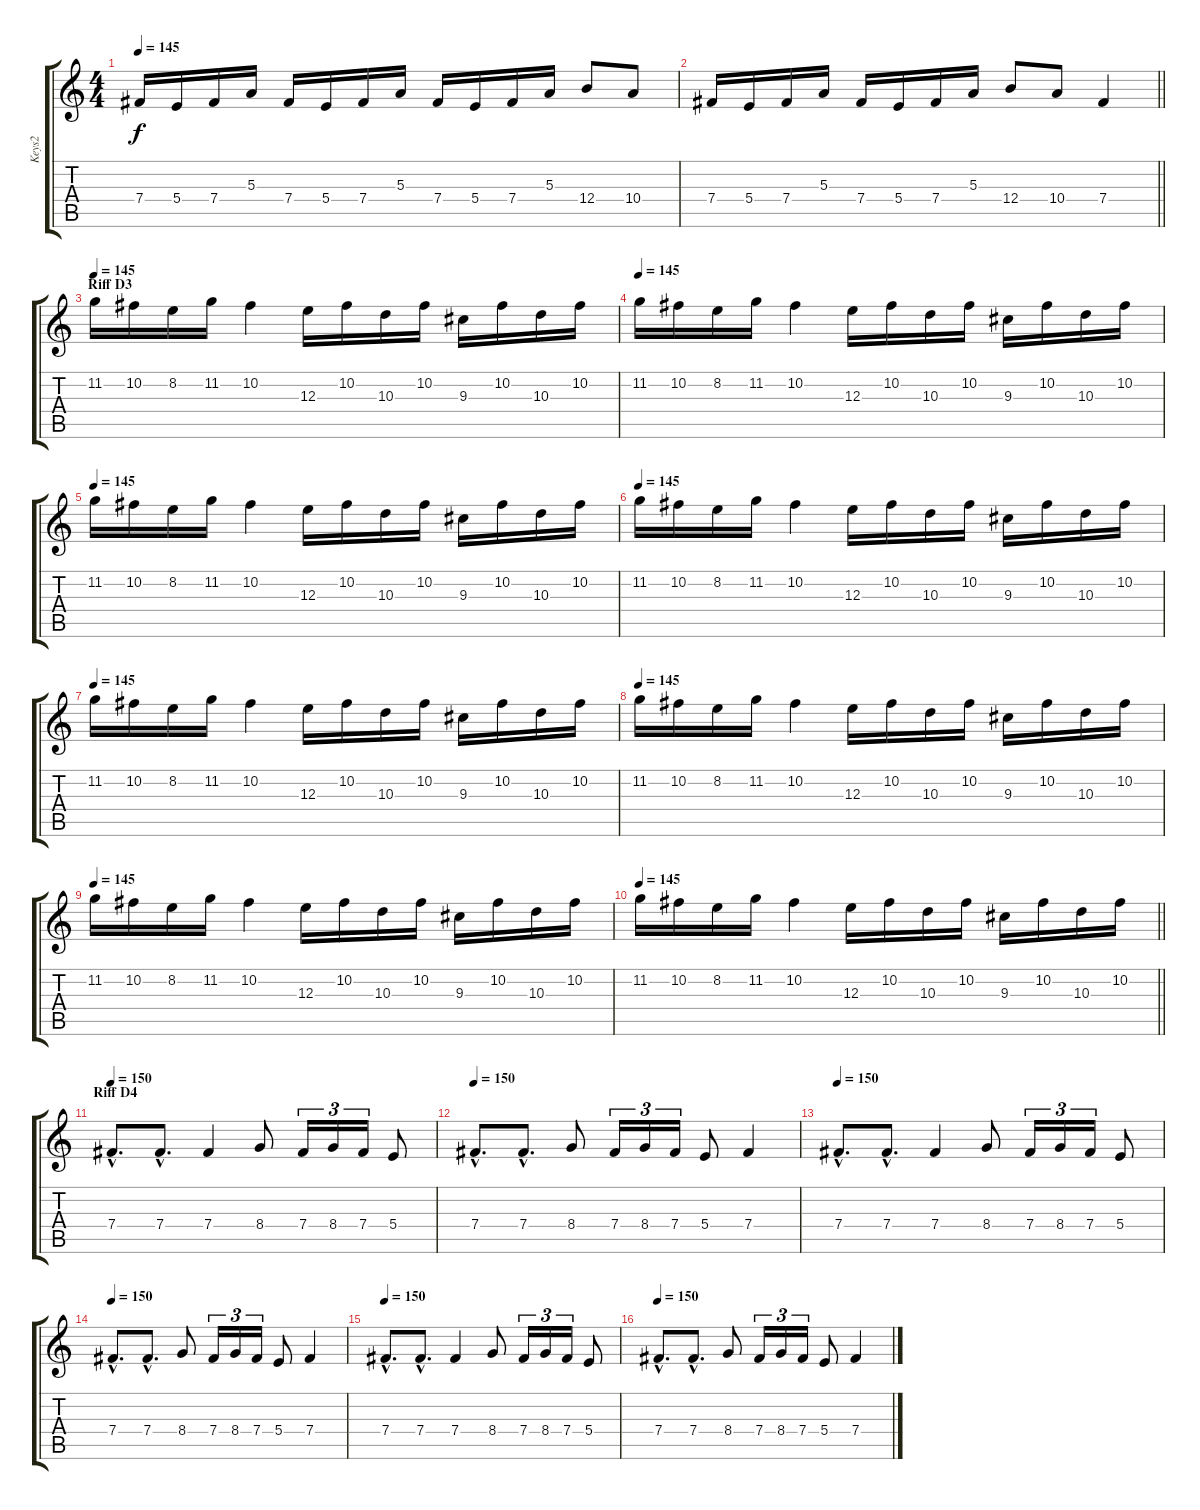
\track ("Keys2" "Keys2") {instrument lead8bassandlead}
\staff {score tabs}
\tuning (Db5 Ab4 E4 B3 Gb3 B2) {hide}
\ts (4 4)
\tempo 145
\clef g2
\ks c
7.4.16{dy f} 5.4.16 7.4.16 5.3.16 7.4.16 5.4.16 7.4.16 5.3.16 7.4.16 5.4.16 7.4.16 5.3.16 12.4.8 10.4.8 |
\barLineRight lightlight
7.4.16 5.4.16 7.4.16 5.3.16 7.4.16 5.4.16 7.4.16 5.3.16 12.4.8 10.4.8 7.4.4 |
\section ("" "Riff D3")
\tempo 145
11.2.16 10.2.16 8.2.16 11.2.16 10.2.4 12.3.16 10.2.16 10.3.16 10.2.16 9.3.16 10.2.16 10.3.16 10.2.16 |
\tempo 145
11.2.16 10.2.16 8.2.16 11.2.16 10.2.4 12.3.16 10.2.16 10.3.16 10.2.16 9.3.16 10.2.16 10.3.16 10.2.16 |
\tempo 145
11.2.16 10.2.16 8.2.16 11.2.16 10.2.4 12.3.16 10.2.16 10.3.16 10.2.16 9.3.16 10.2.16 10.3.16 10.2.16 |
\tempo 145
11.2.16 10.2.16 8.2.16 11.2.16 10.2.4 12.3.16 10.2.16 10.3.16 10.2.16 9.3.16 10.2.16 10.3.16 10.2.16 |
\tempo 145
11.2.16 10.2.16 8.2.16 11.2.16 10.2.4 12.3.16 10.2.16 10.3.16 10.2.16 9.3.16 10.2.16 10.3.16 10.2.16 |
\tempo 145
11.2.16 10.2.16 8.2.16 11.2.16 10.2.4 12.3.16 10.2.16 10.3.16 10.2.16 9.3.16 10.2.16 10.3.16 10.2.16 |
\tempo 145
11.2.16 10.2.16 8.2.16 11.2.16 10.2.4 12.3.16 10.2.16 10.3.16 10.2.16 9.3.16 10.2.16 10.3.16 10.2.16 |
\tempo 145
\barLineRight lightlight
11.2.16 10.2.16 8.2.16 11.2.16 10.2.4 12.3.16 10.2.16 10.3.16 10.2.16 9.3.16 10.2.16 10.3.16 10.2.16 |
\section ("" "Riff D4")
\tempo 150
7.4{hac}.8{d} 7.4{hac}.8{d} 7.4.4 8.4.8 7.4.16{tu (3 2)} 8.4.16{tu (3 2)} 7.4.16{tu (3 2)} 5.4.8 |
\tempo 150
7.4{hac}.8{d} 7.4{hac}.8{d} 8.4.8 7.4.16{tu (3 2)} 8.4.16{tu (3 2)} 7.4.16{tu (3 2)} 5.4.8 7.4.4 |
\tempo 150
7.4{hac}.8{d} 7.4{hac}.8{d} 7.4.4 8.4.8 7.4.16{tu (3 2)} 8.4.16{tu (3 2)} 7.4.16{tu (3 2)} 5.4.8 |
\tempo 150
7.4{hac}.8{d} 7.4{hac}.8{d} 8.4.8 7.4.16{tu (3 2)} 8.4.16{tu (3 2)} 7.4.16{tu (3 2)} 5.4.8 7.4.4 |
\tempo 150
7.4{hac}.8{d} 7.4{hac}.8{d} 7.4.4 8.4.8 7.4.16{tu (3 2)} 8.4.16{tu (3 2)} 7.4.16{tu (3 2)} 5.4.8 |
\tempo 150
7.4{hac}.8{d} 7.4{hac}.8{d} 8.4.8 7.4.16{tu (3 2)} 8.4.16{tu (3 2)} 7.4.16{tu (3 2)} 5.4.8 7.4.4
